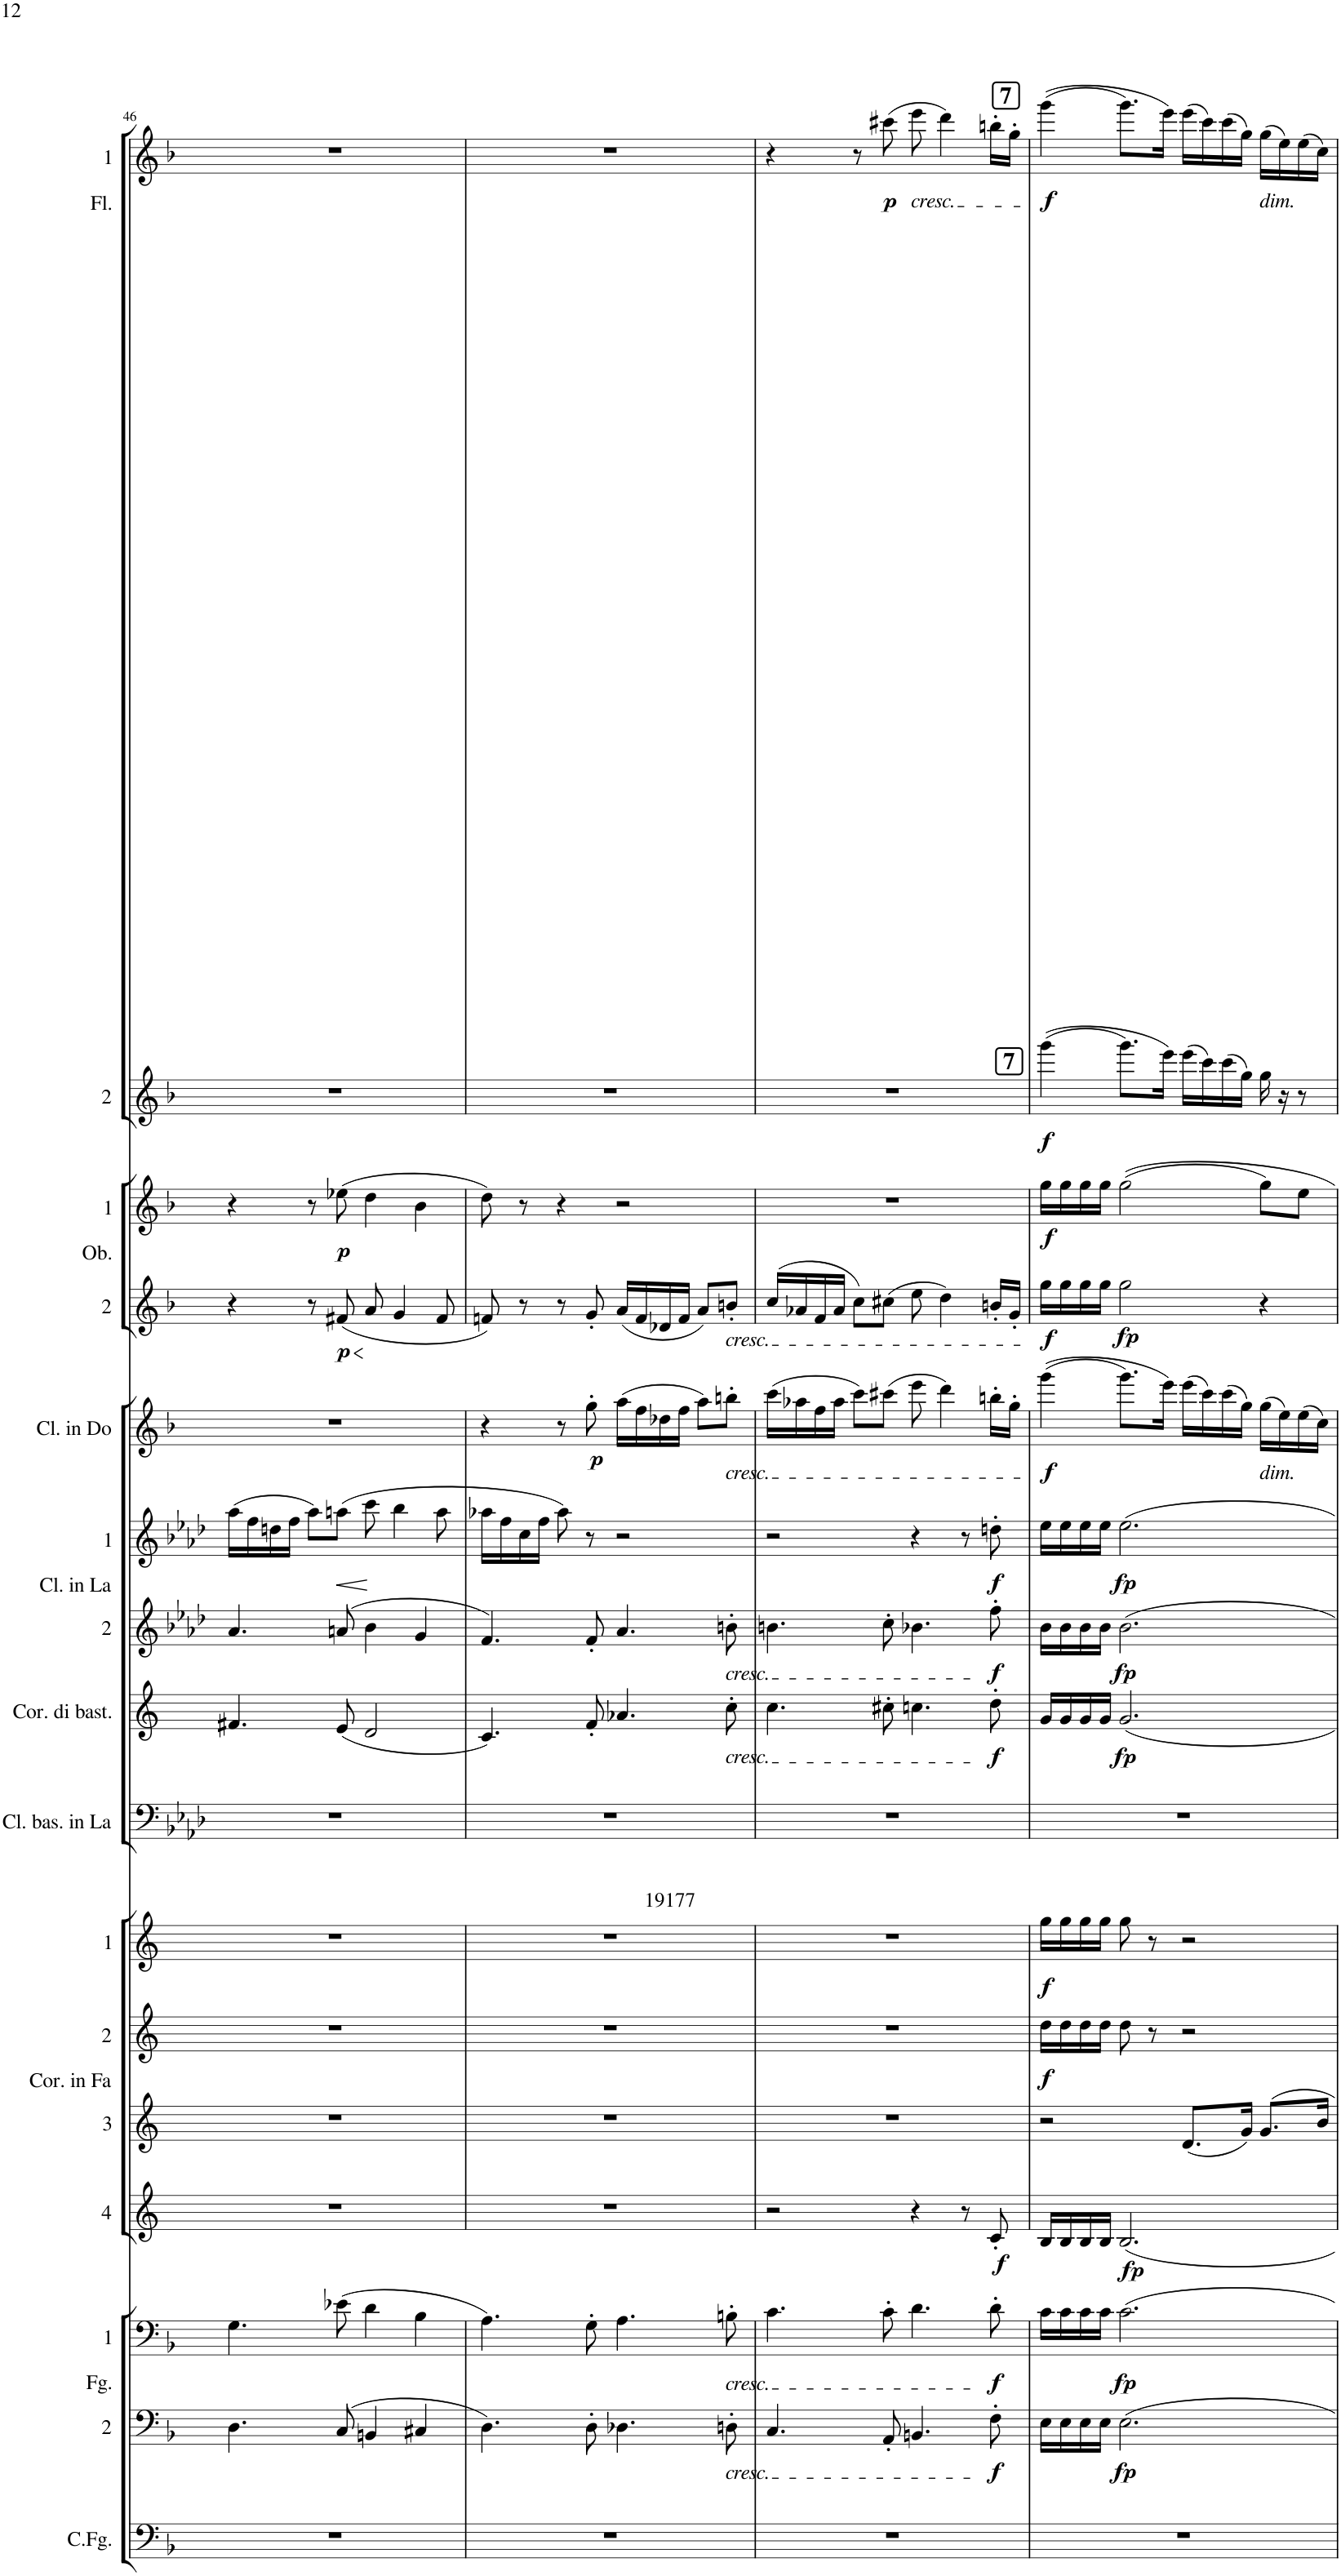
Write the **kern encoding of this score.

**kern	**kern	**dynam	**kern	**dynam	**kern	**dynam	**kern	**kern	**dynam	**kern	**dynam	**kern	**kern	**dynam	**kern	**dynam	**kern	**dynam	**kern	**dynam	**kern	**dynam	**kern	**dynam	**kern	**dynam	**kern	**dynam
*part16	*part15	*part15	*part14	*part14	*part13	*part13	*part12	*part11	*part11	*part10	*part10	*part9	*part8	*part8	*part7	*part7	*part6	*part6	*part5	*part5	*part4	*part4	*part3	*part3	*part2	*part2	*part1	*part1
*staff16	*staff15	*staff15	*staff14	*staff14	*staff13	*staff13	*staff12	*staff11	*staff11	*staff10	*staff10	*staff9	*staff8	*staff8	*staff7	*staff7	*staff6	*staff6	*staff5	*staff5	*staff4	*staff4	*staff3	*staff3	*staff2	*staff2	*staff1	*staff1
*I"Contrafagotto	*I"2	*	*I"1  Fagotti	*	*I"4	*	*I"3	*I"2  Corni in Fa	*	*I"1	*	*I"Clarinetto basso in La	*I"Corno di bassetto	*	*I"2	*	*I"1  Clarinetti in La	*	*I"Clarinetto in Do	*	*I"2	*	*I"1  Oboi	*	*I"2	*	*I"1  Flauti	*
*I'C.Fg.	*	*	*I'1  Fg.	*	*	*	*	*I'2  Cor. in Fa	*	*	*	*I'Cl. bas. in La	*I'Cor. di bast.	*	*	*	*I'1  Cl. in La	*	*I'Cl. in Do	*	*	*	*I'1  Ob.	*	*	*	*I'1  Fl.	*
!!LO:PB:g=z
*clefF4	*clefF4	*	*clefF4	*	*clefG2	*	*clefG2	*clefG2	*	*clefG2	*	*clefF4	*clefG2	*	*clefG2	*	*clefG2	*	*clefG2	*	*clefG2	*	*clefG2	*	*clefG2	*	*clefG2	*
*Trd7c12	*	*	*	*	*Trd4c7	*	*Trd4c7	*Trd4c7	*	*Trd4c7	*	*Trd2c3	*Trd4c7	*	*Trd2c3	*	*Trd2c3	*	*Trd1c2	*	*	*	*	*	*	*	*	*
*k[b-]	*k[b-]	*	*k[b-]	*	*k[]	*	*k[]	*k[]	*	*k[]	*	*k[b-e-a-d-]	*k[]	*	*k[b-e-a-d-]	*	*k[b-e-a-d-]	*	*k[b-]	*	*k[b-]	*	*k[b-]	*	*k[b-]	*	*k[b-]	*
*M4/4	*M4/4	*	*M4/4	*	*M4/4	*	*M4/4	*M4/4	*	*M4/4	*	*M4/4	*M4/4	*	*M4/4	*	*M4/4	*	*M4/4	*	*M4/4	*	*M4/4	*	*M4/4	*	*M4/4	*
*met(c)	*met(c)	*	*met(c)	*	*met(c)	*	*met(c)	*met(c)	*	*met(c)	*	*met(c)	*met(c)	*	*met(c)	*	*met(c)	*	*met(c)	*	*met(c)	*	*met(c)	*	*met(c)	*	*met(c)	*
=46	=46	=46	=46	=46	=46	=46	=46	=46	=46	=46	=46	=46	=46	=46	=46	=46	=46	=46	=46	=46	=46	=46	=46	=46	=46	=46	=46	=46
1r	4.D\	.	4.G\	.	1r	.	1r	1r	.	1r	.	1r	4.f#X/	.	4.a-/	.	(16aa-\LL	.	1r	.	4r	.	4r	.	1r	.	1r	.
.	.	.	.	.	.	.	.	.	.	.	.	.	.	.	.	.	16ff\	.	.	.	.	.	.	.	.	.	.	.
.	.	.	.	.	.	.	.	.	.	.	.	.	.	.	.	.	16ddn\	.	.	.	.	.	.	.	.	.	.	.
.	.	.	.	.	.	.	.	.	.	.	.	.	.	.	.	.	16ff\JJ	.	.	.	.	.	.	.	.	.	.	.
.	.	.	.	.	.	.	.	.	.	.	.	.	.	.	.	.	8aa-\L)	.	.	.	8r	.	8r	.	.	.	.	.
!	!	!	!	!	!	!	!	!	!	!	!	!	!	!	!	!	!	!LO:HP:b	!	!	!	!LO:HP:b	!	!	!	!	!	!
!	!	!	!	!	!	!	!	!	!	!	!	!	!	!	!	!	!	!	!	!	!	!LO:DY:n=1:b	!	!LO:DY:b	!	!	!	!
.	(8C/	.	(8e-X\	.	.	.	.	.	.	.	.	.	(8e/	.	(8an/	.	(8aan\J	<	.	.	(8f#X/	< p	(8ee-X\	p	.	.	.	.
.	4BBn/	.	4d\	.	.	.	.	.	.	.	.	.	2d/	.	4b-\	.	8ccc\	.	.	.	8a/	.	4dd\	.	.	.	.	.
.	.	.	.	.	.	.	.	.	.	.	.	.	.	.	.	.	4bb-\	[	.	.	4g/	[	.	.	.	.	.	.
.	4C#X/	.	4B-\	.	.	.	.	.	.	.	.	.	.	.	4g/	.	.	.	.	.	.	.	4b-\	.	.	.	.	.
.	.	.	.	.	.	.	.	.	.	.	.	.	.	.	.	.	8aa\	.	.	.	8f#/	.	.	.	.	.	.	.
=47	=47	=47	=47	=47	=47	=47	=47	=47	=47	=47	=47	=47	=47	=47	=47	=47	=47	=47	=47	=47	=47	=47	=47	=47	=47	=47	=47	=47
1r	4.D\)	.	4.A\)	.	1r	.	1r	1r	.	1r	.	1r	4.c/)	.	4.f/)	.	16aa-X\LL	.	4r	.	8fn/)	.	8dd\)	.	1r	.	1r	.
.	.	.	.	.	.	.	.	.	.	.	.	.	.	.	.	.	16ff\	.	.	.	.	.	.	.	.	.	.	.
.	.	.	.	.	.	.	.	.	.	.	.	.	.	.	.	.	16cc\	.	.	.	8r	.	8r	.	.	.	.	.
.	.	.	.	.	.	.	.	.	.	.	.	.	.	.	.	.	16ff\JJ	.	.	.	.	.	.	.	.	.	.	.
.	.	.	.	.	.	.	.	.	.	.	.	.	.	.	.	.	8aa-\)	.	8r	.	8r	.	4r	.	.	.	.	.
!	!	!	!	!	!	!	!	!	!	!	!	!	!	!	!	!	!	!	!	!LO:DY:b	!	!	!	!	!	!	!	!
.	8D'\	.	8G'\	.	.	.	.	.	.	.	.	.	8f'/	.	8f'/	.	8r	.	8gg'\	p	8g'/	.	.	.	.	.	.	.
.	4.D-X\	.	4.A\	.	.	.	.	.	.	.	.	.	4.a-X/	.	4.a-/	.	2r	.	(16aa\LL	.	(16a/LL	.	2r	.	.	.	.	.
.	.	.	.	.	.	.	.	.	.	.	.	.	.	.	.	.	.	.	16ff\	.	16f/	.	.	.	.	.	.	.
.	.	.	.	.	.	.	.	.	.	.	.	.	.	.	.	.	.	.	16dd-X\	.	16d-X/	.	.	.	.	.	.	.
.	.	.	.	.	.	.	.	.	.	.	.	.	.	.	.	.	.	.	16ff\JJ	.	16f/JJ	.	.	.	.	.	.	.
.	.	.	.	.	.	.	.	.	.	.	.	.	.	.	.	.	.	.	8aa\L)	.	8a/L)	.	.	.	.	.	.	.
!	!	!	!	!	!	!	!	!	!	!	!	!	!	!	!	!	!	!	!	!	!LO:TX:b:i:t=cresc.	!	!	!	!	!	!	!
!	!	!	!	!	!	!	!	!	!	!	!	!	!	!	!	!	!	!	!LO:TX:b:i:t=cresc.	!	!	!	!	!	!	!	!	!
!	!	!	!	!	!	!	!	!	!	!	!	!	!	!	!LO:TX:b:i:t=cresc.	!	!	!	!	!	!	!	!	!	!	!	!	!
!	!	!	!	!	!	!	!	!	!	!	!	!	!LO:TX:b:i:t=cresc.	!	!	!	!	!	!	!	!	!	!	!	!	!	!	!
!	!	!	!LO:TX:b:i:t=cresc.	!	!	!	!	!	!	!	!	!	!	!	!	!	!	!	!	!	!	!	!	!	!	!	!	!
!	!LO:TX:b:i:t=cresc.	!	!	!	!	!	!	!	!	!	!	!	!	!	!	!	!	!	!	!	!	!	!	!	!	!	!	!
.	8Dn'\	.	8Bn'\	.	.	.	.	.	.	.	.	.	8cc'\	.	8bn'\	.	.	.	8bbn'\J	.	8bn'/J	.	.	.	.	.	.	.
=48	=48	=48	=48	=48	=48	=48	=48	=48	=48	=48	=48	=48	=48	=48	=48	=48	=48	=48	=48	=48	=48	=48	=48	=48	=48	=48	=48	=48
1r	4.C/	.	4.c\	.	2r	.	1r	1r	.	1r	.	1r	4.cc\	.	4.bn\	.	2r	.	(16ccc\LL	.	(16cc/LL	.	1r	.	1r	.	4r	.
.	.	.	.	.	.	.	.	.	.	.	.	.	.	.	.	.	.	.	16aa-X\	.	16a-X/	.	.	.	.	.	.	.
.	.	.	.	.	.	.	.	.	.	.	.	.	.	.	.	.	.	.	16ff\	.	16f/	.	.	.	.	.	.	.
.	.	.	.	.	.	.	.	.	.	.	.	.	.	.	.	.	.	.	16aa-\JJ	.	16a-/JJ	.	.	.	.	.	.	.
.	.	.	.	.	.	.	.	.	.	.	.	.	.	.	.	.	.	.	8ccc\L)	.	8cc\L)	.	.	.	.	.	8r	.
!	!	!	!	!	!	!	!	!	!	!	!	!	!	!	!	!	!	!	!	!	!	!	!	!	!	!	!	!LO:DY:b
.	8AA'/	.	8c'\	.	.	.	.	.	.	.	.	.	8cc#X'\	.	8cc'\	.	.	.	(8ccc#X\J	.	(8cc#X\J	.	.	.	.	.	(8ccc#X\	p
!	!	!	!	!	!	!	!	!	!	!	!	!	!	!	!	!	!	!	!	!	!	!	!	!	!	!	!LO:TX:b:i:t=cresc.	!
.	4.BBn/	.	4.d\	.	4r	.	.	.	.	.	.	.	4.ccn\	.	4.b-X\	.	4r	.	8eee\	.	8ee\	.	.	.	.	.	8eee\	.
.	.	.	.	.	.	.	.	.	.	.	.	.	.	.	.	.	.	.	4ddd\)	.	4dd\)	.	.	.	.	.	4ddd\)	.
.	.	.	.	.	8r	.	.	.	.	.	.	.	.	.	.	.	8r	.	.	.	.	.	.	.	.	.	.	.
!	!	!LO:DY:b	!	!LO:DY:b	!	!LO:DY:b	!	!	!	!	!	!	!	!LO:DY:b	!	!LO:DY:b	!	!LO:DY:b	!	!	!	!	!	!	!	!	!	!
.	8F'\	f	8d'\	f	8c'/	f	.	.	.	.	.	.	8dd'\	f	8ff'\	f	8ddn'\	f	16bbn'\LL	.	16bn'/LL	.	.	.	.	.	16bbn'\LL	.
.	.	.	.	.	.	.	.	.	.	.	.	.	.	.	.	.	.	.	16gg'\JJ	.	16g'/JJ	.	.	.	.	.	16gg'\JJ	.
!!LO:REH:place=s1:b:B:cj:fs=14:t=7
!!LO:REH:place=s1:a:B:cj:fs=14:t=7
=49	=49	=49	=49	=49	=49	=49	=49	=49	=49	=49	=49	=49	=49	=49	=49	=49	=49	=49	=49	=49	=49	=49	=49	=49	=49	=49	=49	=49
!	!	!	!	!	!	!	!	!	!LO:DY:b	!	!LO:DY:b	!	!	!	!	!	!	!	!	!LO:DY:b	!	!LO:DY:b	!	!LO:DY:b	!	!LO:DY:b	!	!LO:DY:b
1r	16E\LL	.	16c\LL	.	16B/LL	.	2r	16dd\LL	f	16gg\LL	f	1r	16g/LL	.	16b-\LL	.	16ee-\LL	.	((4ggg\	f	16gg\LL	f	16gg\LL	f	((4ggg\	f	((4ggg\	f
.	16E\	.	16c\	.	16B/	.	.	16dd\	.	16gg\	.	.	16g/	.	16b-\	.	16ee-\	.	.	.	16gg\	.	16gg\	.	.	.	.	.
.	16E\	.	16c\	.	16B/	.	.	16dd\	.	16gg\	.	.	16g/	.	16b-\	.	16ee-\	.	.	.	16gg\	.	16gg\	.	.	.	.	.
.	16E\JJ	.	16c\JJ	.	16B/JJ	.	.	16dd\JJ	.	16gg\JJ	.	.	16g/JJ	.	16b-\JJ	.	16ee-\JJ	.	.	.	16gg\JJ	.	16gg\JJ	.	.	.	.	.
!	!	!LO:DY:b	!	!LO:DY:b	!	!LO:DY:b	!	!	!	!	!	!	!	!LO:DY:b	!	!LO:DY:b	!	!LO:DY:b	!	!	!	!LO:DY:b	!	!	!	!	!	!
.	2.E\	fp	2.c\	fp	2.B/	fp	.	8dd\	.	8gg\	.	.	2.g/	fp	2.b-\	fp	2.ee-\	fp	8.ggg\L)	.	2gg\	fp	(2gg\	.	8.ggg\L)	.	8.ggg\L)	.
.	.	.	.	.	.	.	.	8r	.	8r	.	.	.	.	.	.	.	.	.	.	.	.	.	.	.	.	.	.
.	.	.	.	.	.	.	.	.	.	.	.	.	.	.	.	.	.	.	16eee\Jk)	.	.	.	.	.	16eee\Jk)	.	16eee\Jk)	.
.	.	.	.	.	.	.	(8.d/L	2r	.	2r	.	.	.	.	.	.	.	.	(16eee\LL	.	.	.	.	.	(16eee\LL	.	(16eee\LL	.
.	.	.	.	.	.	.	.	.	.	.	.	.	.	.	.	.	.	.	16ccc\)	.	.	.	.	.	16ccc\)	.	16ccc\)	.
.	.	.	.	.	.	.	.	.	.	.	.	.	.	.	.	.	.	.	(16ccc\	.	.	.	.	.	(16ccc\	.	(16ccc\	.
.	.	.	.	.	.	.	16g/Jk)	.	.	.	.	.	.	.	.	.	.	.	16gg\JJ)	.	.	.	.	.	16gg\JJ)	.	16gg\JJ)	.
!	!	!	!	!	!	!	!	!	!	!	!	!	!	!	!	!	!	!	!	!	!	!	!	!	!	!	!LO:TX:b:i:t=dim.	!
!	!	!	!	!	!	!	!	!	!	!	!	!	!	!	!	!	!	!	!LO:TX:b:i:t=dim.	!	!	!	!	!	!	!	!	!
.	.	.	.	.	.	.	8.g/L	.	.	.	.	.	.	.	.	.	.	.	(16gg\LL	.	4r	.	8gg\L)	.	16gg\	.	(16gg\LL	.
.	.	.	.	.	.	.	.	.	.	.	.	.	.	.	.	.	.	.	16ee\)	.	.	.	.	.	16r	.	16ee\)	.
.	.	.	.	.	.	.	.	.	.	.	.	.	.	.	.	.	.	.	(16ee\	.	.	.	8ee\J	.	8r	.	(16ee\	.
.	.	.	.	.	.	.	16b/Jk	.	.	.	.	.	.	.	.	.	.	.	16cc\JJ)	.	.	.	.	.	.	.	16cc\JJ)	.
=	=	=	=	=	=	=	=	=	=	=	=	=	=	=	=	=	=	=	=	=	=	=	=	=	=	=	=	=
*-	*-	*-	*-	*-	*-	*-	*-	*-	*-	*-	*-	*-	*-	*-	*-	*-	*-	*-	*-	*-	*-	*-	*-	*-	*-	*-	*-	*-
